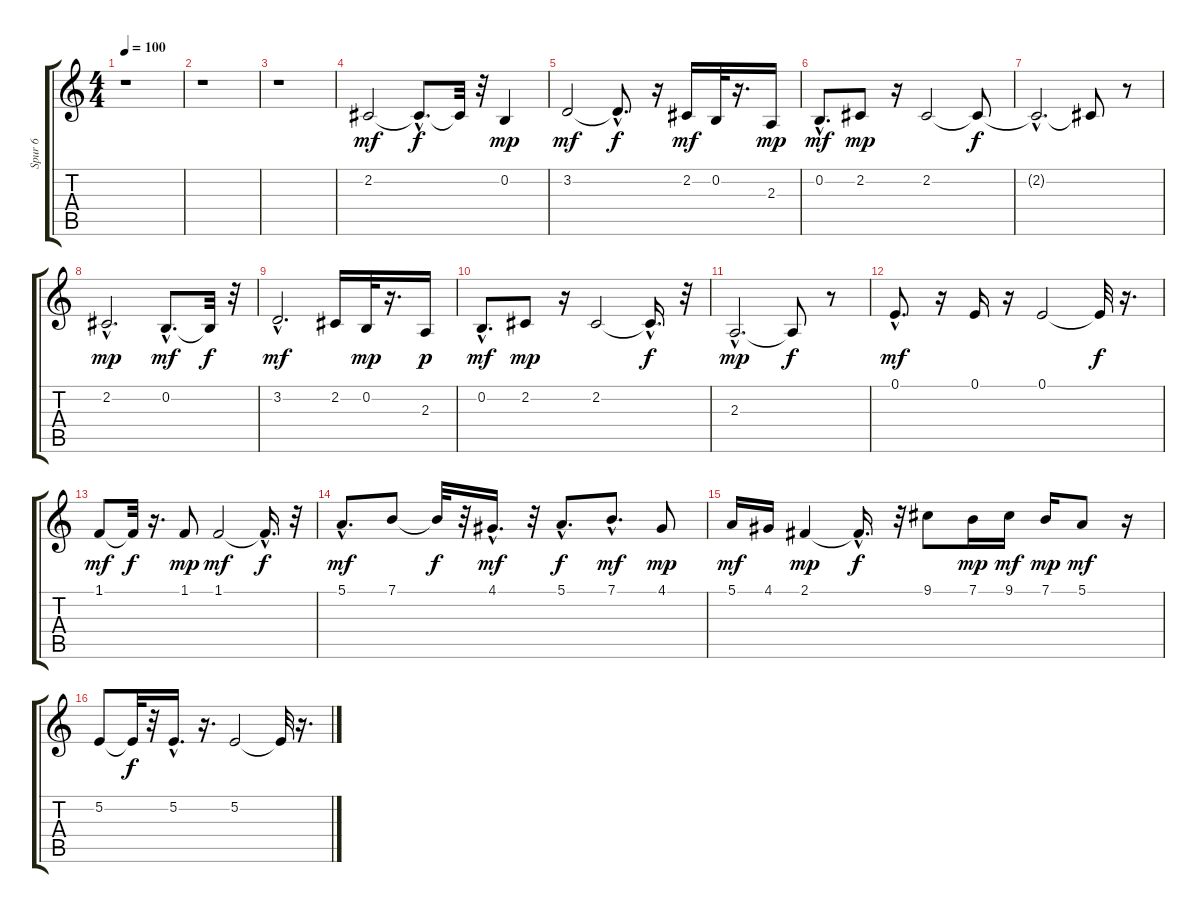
\track ("Spur 6" "Spur 6") {instrument pad7halo}
\staff {score tabs}
\tuning (E4 B3 G3 D3 A2 E2) {hide}
\ts (4 4)
\tempo 100
\clef g2
\ks c
r.1{dy mf instrument pad7halo} |
r.1 |
r.1 |
2.2.2 2.2{hac t}.8{d dy f} 2.2{t}.32 r.32 0.2.4{dy mp} |
3.2.2{dy mf} 3.2{hac t}.8{d dy f} r.16 2.2.16{dy mf} 0.2.32 r.16{d} 2.3.16{dy mp} |
0.2{hac}.8{d dy mf} 2.2.8{dy mp} r.16 2.2.2 2.2{t}.8{dy f} |
2.2{hac t}.2{d} 2.2{t}.8 r.8 |
2.2{hac}.2{d dy mp} 0.2{hac}.8{d dy mf} 0.2{t}.32{dy f} r.32 |
3.2{hac}.2{d dy mf} 2.2.16 0.2.32{dy mp} r.16{d} 2.3.16{dy p} |
0.2{hac}.8{d dy mf} 2.2.8{dy mp} r.16 2.2.2 2.2{hac t}.16{d dy f} r.32 |
2.3{hac}.2{d dy mp} 2.3{t}.8{dy f} r.8 |
0.1{hac}.8{d dy mf} r.16 0.1.16 r.16 0.1.2 0.1{t}.32{dy f} r.16{d} |
1.1.8{dy mf} 1.1{t}.32{dy f} r.16{d} 1.1.8{dy mp} 1.1.2{dy mf} 1.1{hac t}.16{d dy f} r.32 |
5.1{hac}.8{d dy mf} 7.1.8 7.1{t}.32{dy f} r.32 4.1{hac}.16{d dy mf} r.32 5.1{hac}.8{d dy f} 7.1{hac}.8{d dy mf} 4.1.8{dy mp} |
5.1.16{dy mf} 4.1.16 2.1.4{dy mp} 2.1{hac t}.16{d dy f} r.32 9.1.8 7.1.16{dy mp} 9.1.16{dy mf} 7.1.16{dy mp} 5.1.8{dy mf} r.16 |
5.2.8 5.2{t}.32{dy f} r.32 5.2{hac}.16{d} r.16{d} 5.2.2 5.2{t}.32 r.16{d}
